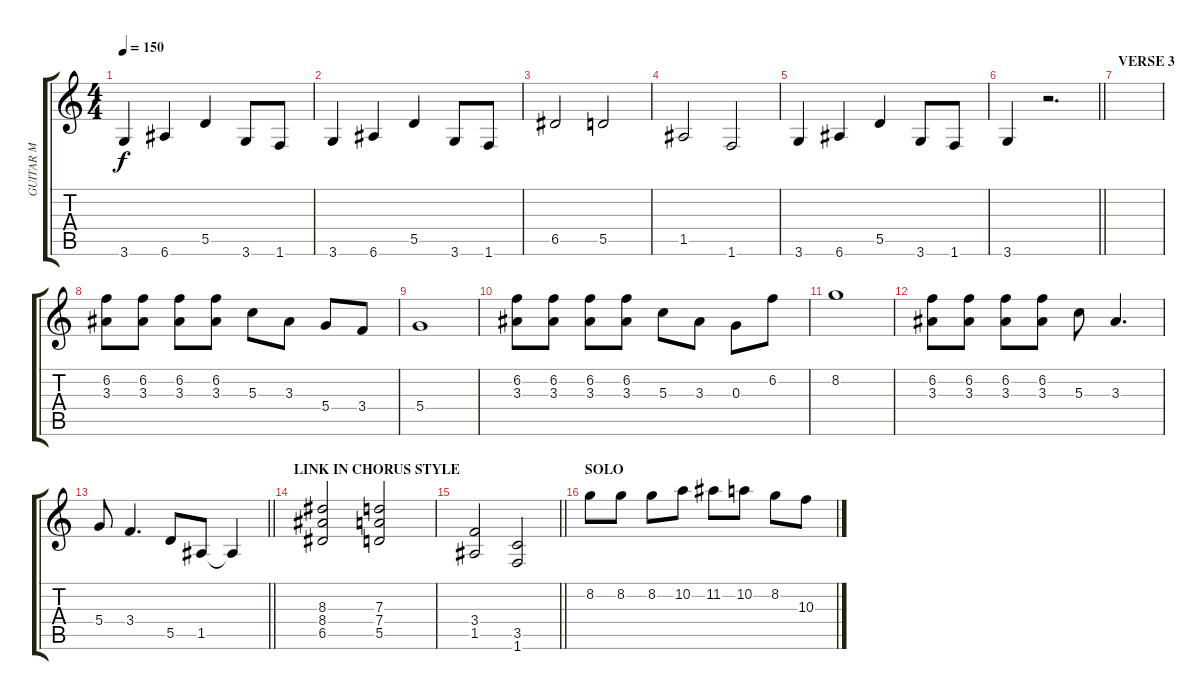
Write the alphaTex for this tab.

\track ("GUITAR M" "GUITAR M") {solo instrument distortionguitar}
\staff {score tabs}
\tuning (E4 B3 G3 D3 A2 E2) {hide}
\ts (4 4)
\tempo 150
\clef g2
\ks c
3.6.4{dy f} 6.6.4 5.5.4 3.6.8 1.6.8 |
3.6.4 6.6.4 5.5.4 3.6.8 1.6.8 |
6.5.2 5.5.2 |
1.5.2 1.6.2 |
3.6.4 6.6.4 5.5.4 3.6.8 1.6.8 |
\barLineRight lightlight
3.6.4 r.2{d} |
\section ("" "VERSE 3")
|
(6.2 3.3).8 (6.2 3.3).8 (6.2 3.3).8 (6.2 3.3).8 5.3.8 3.3.8 5.4.8 3.4.8 |
5.4.1 |
(6.2 3.3).8 (6.2 3.3).8 (6.2 3.3).8 (6.2 3.3).8 5.3.8 3.3.8 0.3.8 6.2.8 |
8.2.1 |
(6.2 3.3).8 (6.2 3.3).8 (6.2 3.3).8 (6.2 3.3).8 5.3.8 3.3.4{d} |
\barLineRight lightlight
5.4.8 3.4.4{d} 5.5.8 1.5.8 1.5{t}.4 |
\section ("" "LINK IN CHORUS STYLE")
(8.3 8.4 6.5).2 (7.3 7.4 5.5).2 |
\barLineRight lightlight
(3.4 1.5).2 (3.5 1.6).2 |
\section ("" "SOLO")
8.2.8 8.2.8 8.2.8 10.2.8 11.2.8 10.2.8 8.2.8 10.3.8
